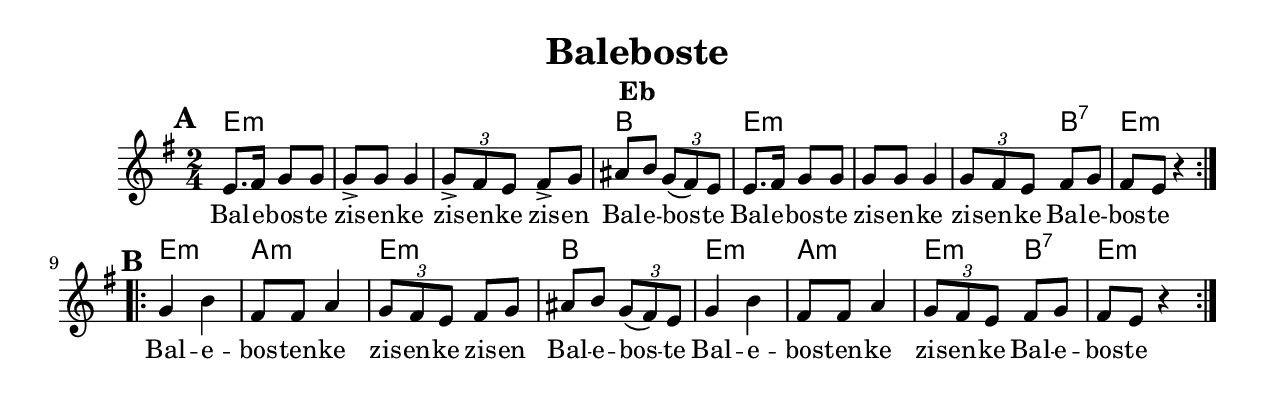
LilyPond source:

\version "2.18.0"
\include "english.ly"
%\pointAndClickOff
\paper{
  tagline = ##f
  print-all-headers = ##t
  #(set-paper-size "letter")
}
date = #(strftime "%d-%m-%Y" (localtime (current-time)))

%\markup{ \italic{ " Updated " \date  }  }

%\markup{ 1A Cello/Mando B Clar| 2A Acc. B tutti}

global = {
  \clef treble
  \key f \minor
  \time 2/4
  \set Score.markFormatter = #format-mark-box-alphabet
}

%#################################### Melody ########################
melody = \transpose f g\relative c {
  \global
  %\partial 16*3 a16 d f   %lead in notes

  \repeat volta 2{
    \mark \default
    f8. g16 af8 af
    af8 -> af af4|
    \tuplet 3/2{af8-> g f} g-> af% \tuplet 3/2{g af bf}
    b8 c \tuplet 3/2{af( g) f}
    f8. g16 af8 af
    af8 af af4|
    \tuplet 3/2{af8 g f} g8 af
    g8 f r4

  }
   \break

  \repeat volta 2{
    \mark \default
    af4 c
    g8 g bf4
    \tuplet 3/2{af8 g f} g af%\tuplet 3/2{g af bf}
    b8 c \tuplet 3/2{af (g) f}
    af4 c
    g8 g bf4
    \tuplet 3/2{af8 g f} g8 af
    g8 f r4

  }
  \alternative {
    { }
    { }
  }

}
%################################# Lyrics #####################
\addlyrics{
  Bal -- e -- bos -- te zis -- en -- ke
  zis -- en -- ke zis -- en Bal -- e -- bos -- te
  Bal -- e -- bos -- te zis -- en -- ke
  zis -- en -- ke Bal -- e -- bos -- te

  Bal -- e -- bos -- ten -- ke
  zis -- en -- ke zis -- en Bal -- e -- bos -- te
  Bal -- e -- bos -- ten -- ke
  zis -- en -- ke Bal -- e -- bos -- te

}
%################################# Chords #######################
harmonies = \transpose f g\chordmode {
  f2*3:m
  c2
  f4*5:m
  c4:7
  f2:m
  %b
  f2:m
  bf2:m
  f2:m
  c2
  f4*2:m
  bf2:m
  f4:m
  c4:7
  f2:m
}


\score {\transpose c a
  <<
    \new ChordNames {
      \set chordChanges = ##f
      \harmonies
    }
    \new Staff

    \melody
  >>
  \header{
    title= "Baleboste"
    subtitle=""
    composer= ""
    instrument = "Eb"
    arranger= ""
  }
  
  \layout{indent = 1.0\cm}
}
%{
% more verses:
\markup{}
\markup {
  \fill-line {
    \hspace #0.1 % distance from left margin
    \column {
      \line { "1."
	\column {
	  ""
	}
      }
      \hspace #0.2 % vertical distance between verses
      \line { "2."
	\column {
	 ""
	}
      }
    }
    \hspace #0.1  % horiz. distance between columns
    \column {
      \line { "3."
	\column {
	  ""
	}
      }
      \hspace #0.2 % distance between verses
      \line { "4."
	\column {
	 ""
	}
      }
    }
    \hspace #0.1 % distance to right margin
  }
}

%}
